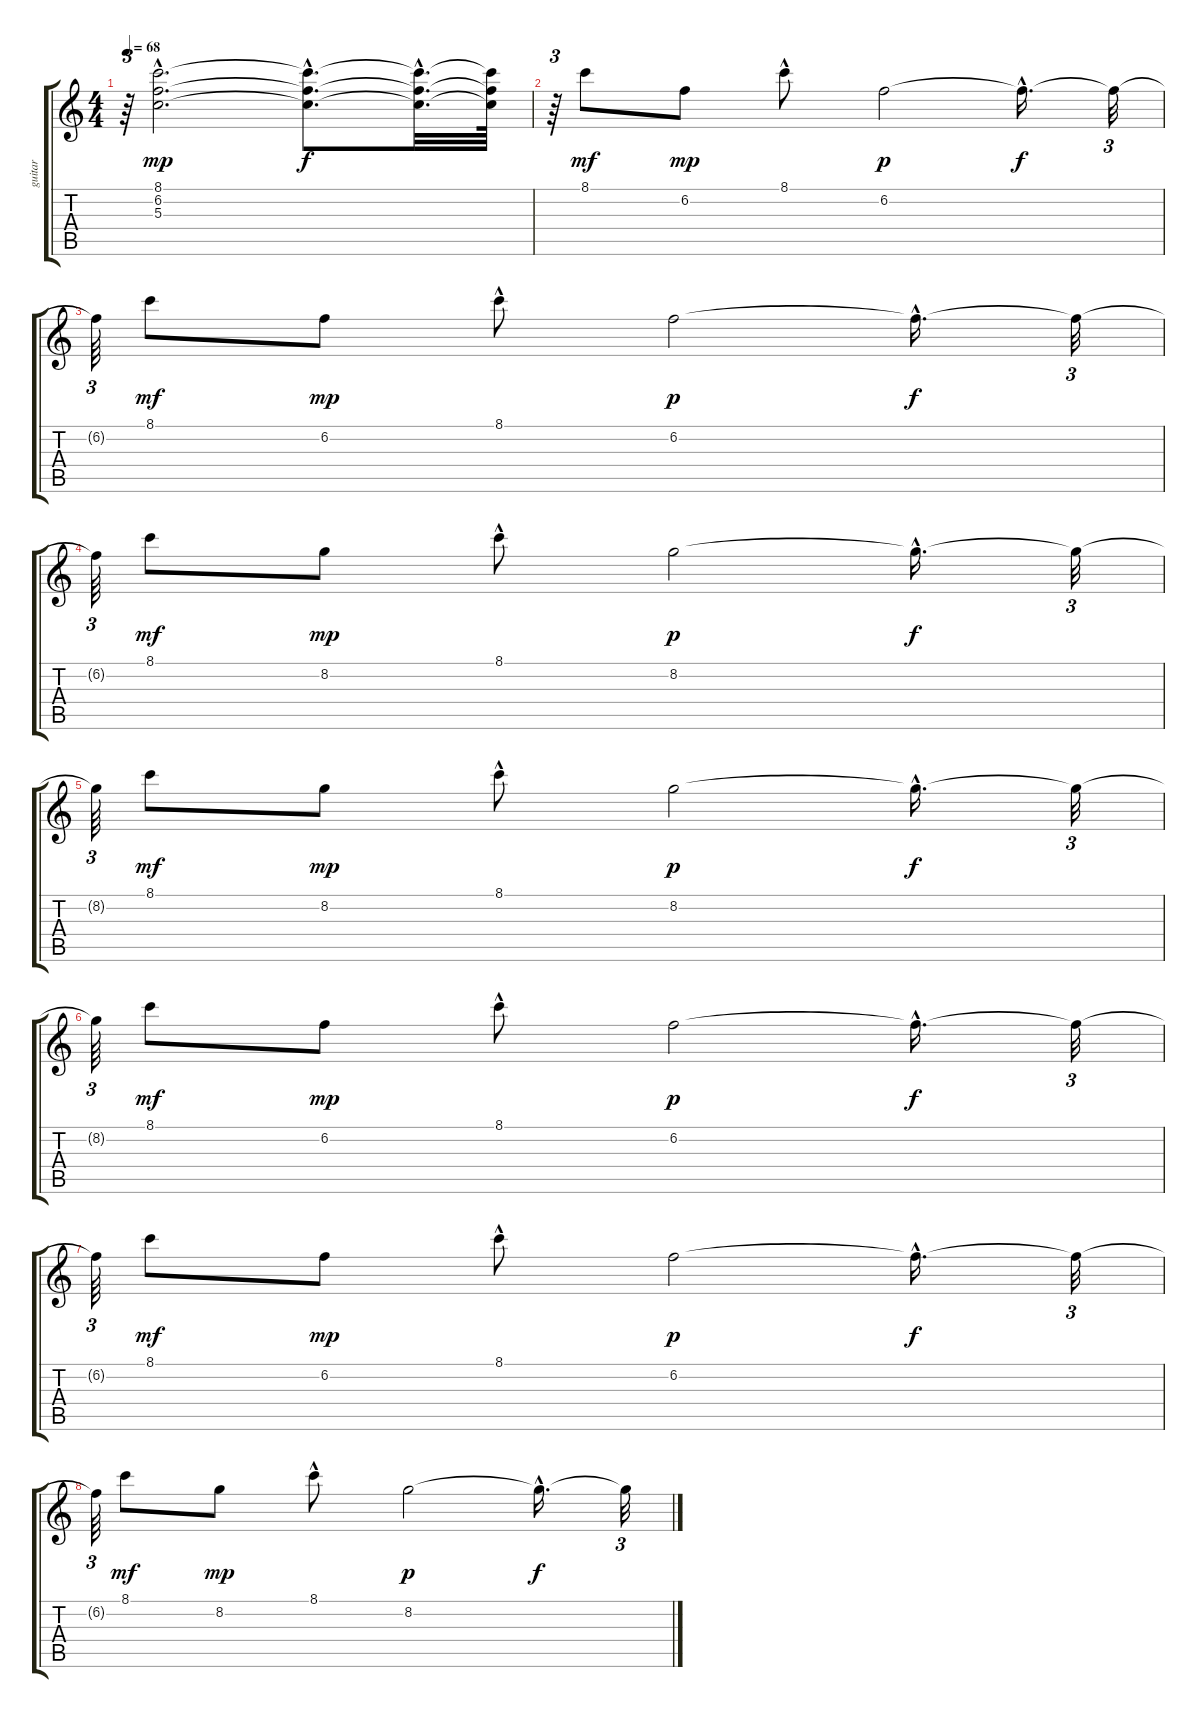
\track ("guitar" "guitar") {instrument electricguitarclean}
\staff {score tabs}
\tuning (E4 B3 G3 D3 A2 E2) {hide}
\ts (4 4)
\tempo 68
\clef g2
\ks c
r.64{tu (3 2) dy f} (8.1{hac} 6.2{hac} 5.3{hac}).2{d dy mp} (8.1{hac t} 6.2{hac t} 5.3{hac t}).8{d dy f} (8.1{hac t} 6.2{hac t} 5.3{hac t}).32{d} (8.1{t} 6.2{t} 5.3{t}).64 |
r.64{tu (3 2)} 8.1.8{dy mf} 6.2.8{dy mp} 8.1{hac}.8 6.2.2{dy p} 6.2{hac t}.16{d dy f} 6.2{t}.32{tu (3 2)} |
6.2{t}.64{tu (3 2)} 8.1.8{dy mf} 6.2.8{dy mp} 8.1{hac}.8 6.2.2{dy p} 6.2{hac t}.16{d dy f} 6.2{t}.32{tu (3 2)} |
6.2{t}.64{tu (3 2)} 8.1.8{dy mf} 8.2.8{dy mp} 8.1{hac}.8 8.2.2{dy p} 8.2{hac t}.16{d dy f} 8.2{t}.32{tu (3 2)} |
8.2{t}.64{tu (3 2)} 8.1.8{dy mf} 8.2.8{dy mp} 8.1{hac}.8 8.2.2{dy p} 8.2{hac t}.16{d dy f} 8.2{t}.32{tu (3 2)} |
8.2{t}.64{tu (3 2)} 8.1.8{dy mf} 6.2.8{dy mp} 8.1{hac}.8 6.2.2{dy p} 6.2{hac t}.16{d dy f} 6.2{t}.32{tu (3 2)} |
6.2{t}.64{tu (3 2)} 8.1.8{dy mf} 6.2.8{dy mp} 8.1{hac}.8 6.2.2{dy p} 6.2{hac t}.16{d dy f} 6.2{t}.32{tu (3 2)} |
6.2{t}.64{tu (3 2)} 8.1.8{dy mf} 8.2.8{dy mp} 8.1{hac}.8 8.2.2{dy p} 8.2{hac t}.16{d dy f} 8.2{t}.32{tu (3 2)}
